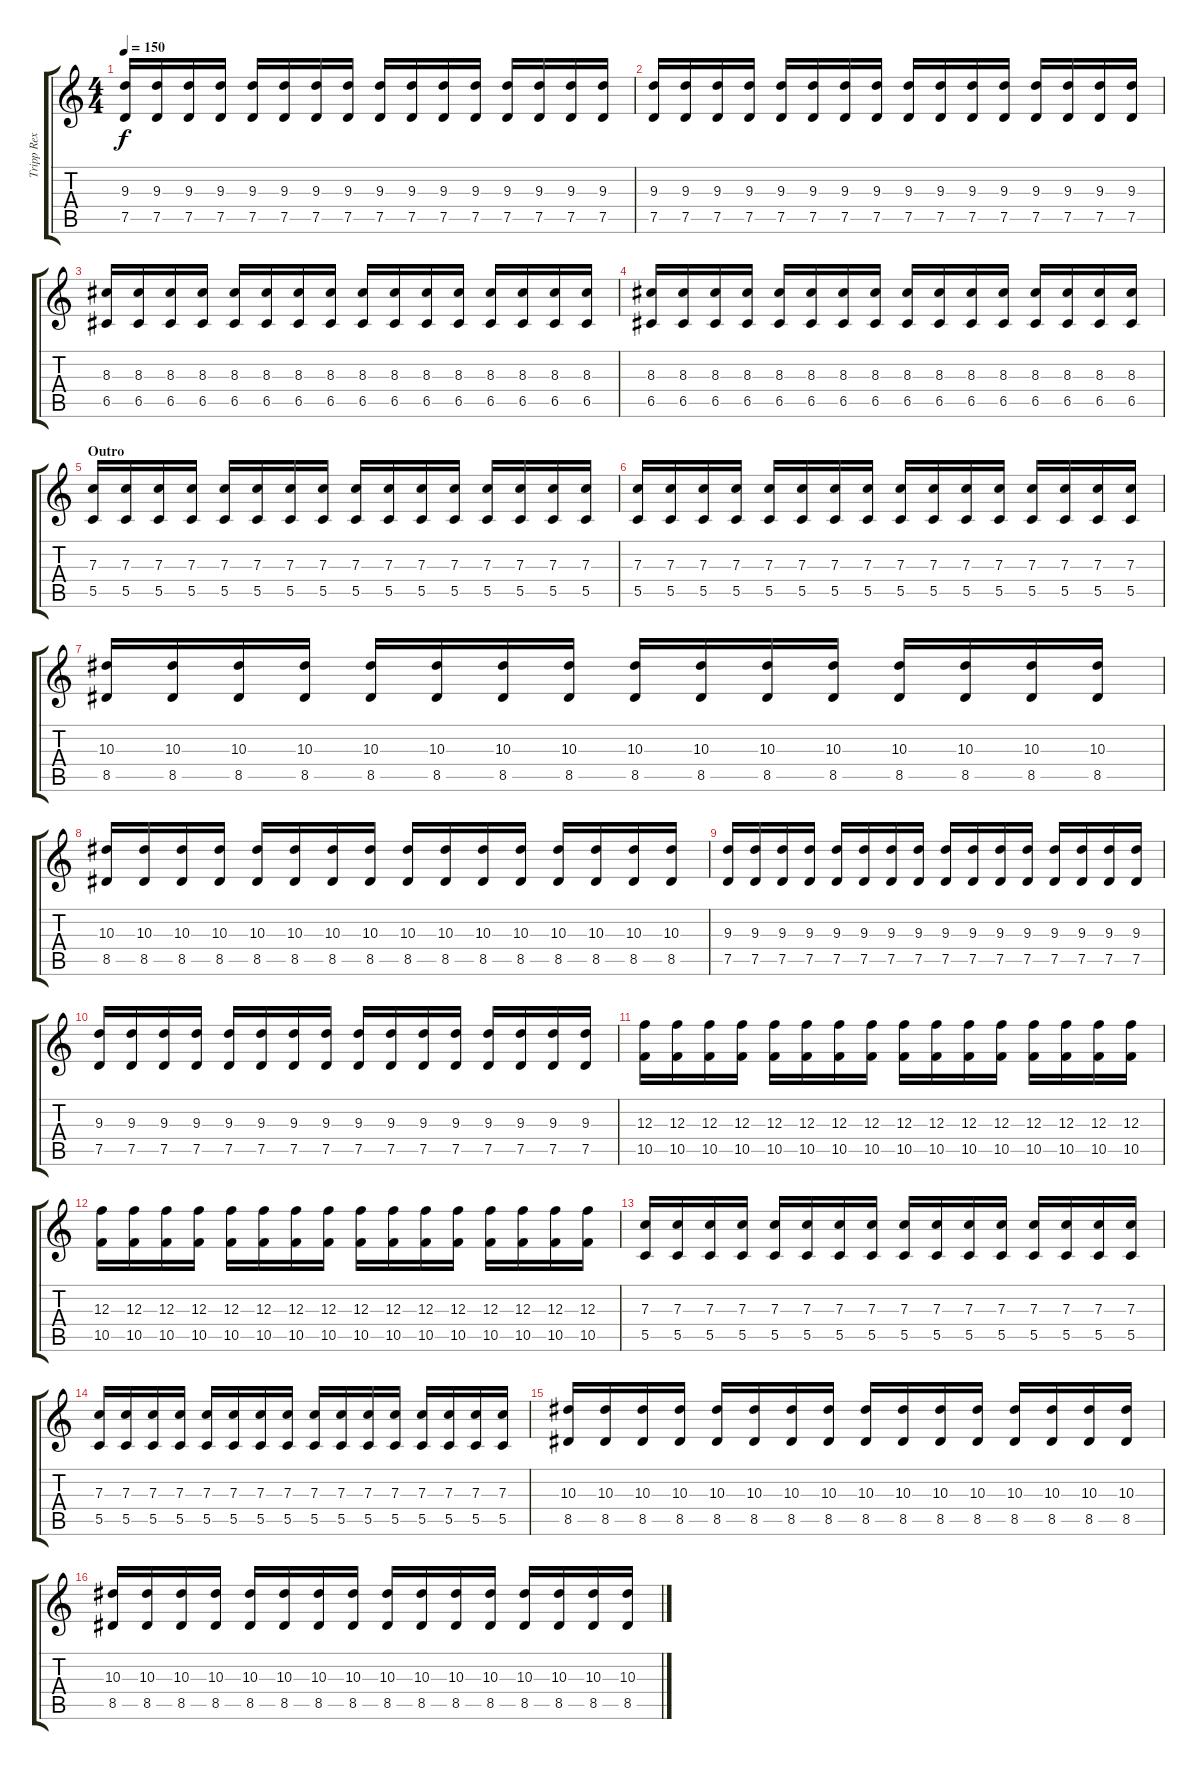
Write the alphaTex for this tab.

\track ("Tripp Rex Eisen" "Tripp Rex ") {instrument overdrivenguitar}
\staff {score tabs}
\tuning (D4 A3 F3 C3 G2 C2) {hide}
\ts (4 4)
\tempo 150
\clef g2
\ks c
(9.3 7.5).16{dy f} (9.3 7.5).16 (9.3 7.5).16 (9.3 7.5).16 (9.3 7.5).16 (9.3 7.5).16 (9.3 7.5).16 (9.3 7.5).16 (9.3 7.5).16 (9.3 7.5).16 (9.3 7.5).16 (9.3 7.5).16 (9.3 7.5).16 (9.3 7.5).16 (9.3 7.5).16 (9.3 7.5).16 |
(9.3 7.5).16 (9.3 7.5).16 (9.3 7.5).16 (9.3 7.5).16 (9.3 7.5).16 (9.3 7.5).16 (9.3 7.5).16 (9.3 7.5).16 (9.3 7.5).16 (9.3 7.5).16 (9.3 7.5).16 (9.3 7.5).16 (9.3 7.5).16 (9.3 7.5).16 (9.3 7.5).16 (9.3 7.5).16 |
(8.3 6.5).16 (8.3 6.5).16 (8.3 6.5).16 (8.3 6.5).16 (8.3 6.5).16 (8.3 6.5).16 (8.3 6.5).16 (8.3 6.5).16 (8.3 6.5).16 (8.3 6.5).16 (8.3 6.5).16 (8.3 6.5).16 (8.3 6.5).16 (8.3 6.5).16 (8.3 6.5).16 (8.3 6.5).16 |
(8.3 6.5).16 (8.3 6.5).16 (8.3 6.5).16 (8.3 6.5).16 (8.3 6.5).16 (8.3 6.5).16 (8.3 6.5).16 (8.3 6.5).16 (8.3 6.5).16 (8.3 6.5).16 (8.3 6.5).16 (8.3 6.5).16 (8.3 6.5).16 (8.3 6.5).16 (8.3 6.5).16 (8.3 6.5).16 |
\section ("" "Outro")
(7.3 5.5).16 (7.3 5.5).16 (7.3 5.5).16 (7.3 5.5).16 (7.3 5.5).16 (7.3 5.5).16 (7.3 5.5).16 (7.3 5.5).16 (7.3 5.5).16 (7.3 5.5).16 (7.3 5.5).16 (7.3 5.5).16 (7.3 5.5).16 (7.3 5.5).16 (7.3 5.5).16 (7.3 5.5).16 |
(7.3 5.5).16 (7.3 5.5).16 (7.3 5.5).16 (7.3 5.5).16 (7.3 5.5).16 (7.3 5.5).16 (7.3 5.5).16 (7.3 5.5).16 (7.3 5.5).16 (7.3 5.5).16 (7.3 5.5).16 (7.3 5.5).16 (7.3 5.5).16 (7.3 5.5).16 (7.3 5.5).16 (7.3 5.5).16 |
(10.3 8.5).16 (10.3 8.5).16 (10.3 8.5).16 (10.3 8.5).16 (10.3 8.5).16 (10.3 8.5).16 (10.3 8.5).16 (10.3 8.5).16 (10.3 8.5).16 (10.3 8.5).16 (10.3 8.5).16 (10.3 8.5).16 (10.3 8.5).16 (10.3 8.5).16 (10.3 8.5).16 (10.3 8.5).16 |
(10.3 8.5).16 (10.3 8.5).16 (10.3 8.5).16 (10.3 8.5).16 (10.3 8.5).16 (10.3 8.5).16 (10.3 8.5).16 (10.3 8.5).16 (10.3 8.5).16 (10.3 8.5).16 (10.3 8.5).16 (10.3 8.5).16 (10.3 8.5).16 (10.3 8.5).16 (10.3 8.5).16 (10.3 8.5).16 |
(9.3 7.5).16 (9.3 7.5).16 (9.3 7.5).16 (9.3 7.5).16 (9.3 7.5).16 (9.3 7.5).16 (9.3 7.5).16 (9.3 7.5).16 (9.3 7.5).16 (9.3 7.5).16 (9.3 7.5).16 (9.3 7.5).16 (9.3 7.5).16 (9.3 7.5).16 (9.3 7.5).16 (9.3 7.5).16 |
(9.3 7.5).16 (9.3 7.5).16 (9.3 7.5).16 (9.3 7.5).16 (9.3 7.5).16 (9.3 7.5).16 (9.3 7.5).16 (9.3 7.5).16 (9.3 7.5).16 (9.3 7.5).16 (9.3 7.5).16 (9.3 7.5).16 (9.3 7.5).16 (9.3 7.5).16 (9.3 7.5).16 (9.3 7.5).16 |
(12.3 10.5).16 (12.3 10.5).16 (12.3 10.5).16 (12.3 10.5).16 (12.3 10.5).16 (12.3 10.5).16 (12.3 10.5).16 (12.3 10.5).16 (12.3 10.5).16 (12.3 10.5).16 (12.3 10.5).16 (12.3 10.5).16 (12.3 10.5).16 (12.3 10.5).16 (12.3 10.5).16 (12.3 10.5).16 |
(12.3 10.5).16 (12.3 10.5).16 (12.3 10.5).16 (12.3 10.5).16 (12.3 10.5).16 (12.3 10.5).16 (12.3 10.5).16 (12.3 10.5).16 (12.3 10.5).16 (12.3 10.5).16 (12.3 10.5).16 (12.3 10.5).16 (12.3 10.5).16 (12.3 10.5).16 (12.3 10.5).16 (12.3 10.5).16 |
(7.3 5.5).16 (7.3 5.5).16 (7.3 5.5).16 (7.3 5.5).16 (7.3 5.5).16 (7.3 5.5).16 (7.3 5.5).16 (7.3 5.5).16 (7.3 5.5).16 (7.3 5.5).16 (7.3 5.5).16 (7.3 5.5).16 (7.3 5.5).16 (7.3 5.5).16 (7.3 5.5).16 (7.3 5.5).16 |
(7.3 5.5).16 (7.3 5.5).16 (7.3 5.5).16 (7.3 5.5).16 (7.3 5.5).16 (7.3 5.5).16 (7.3 5.5).16 (7.3 5.5).16 (7.3 5.5).16 (7.3 5.5).16 (7.3 5.5).16 (7.3 5.5).16 (7.3 5.5).16 (7.3 5.5).16 (7.3 5.5).16 (7.3 5.5).16 |
(10.3 8.5).16 (10.3 8.5).16 (10.3 8.5).16 (10.3 8.5).16 (10.3 8.5).16 (10.3 8.5).16 (10.3 8.5).16 (10.3 8.5).16 (10.3 8.5).16 (10.3 8.5).16 (10.3 8.5).16 (10.3 8.5).16 (10.3 8.5).16 (10.3 8.5).16 (10.3 8.5).16 (10.3 8.5).16 |
(10.3 8.5).16 (10.3 8.5).16 (10.3 8.5).16 (10.3 8.5).16 (10.3 8.5).16 (10.3 8.5).16 (10.3 8.5).16 (10.3 8.5).16 (10.3 8.5).16 (10.3 8.5).16 (10.3 8.5).16 (10.3 8.5).16 (10.3 8.5).16 (10.3 8.5).16 (10.3 8.5).16 (10.3 8.5).16
